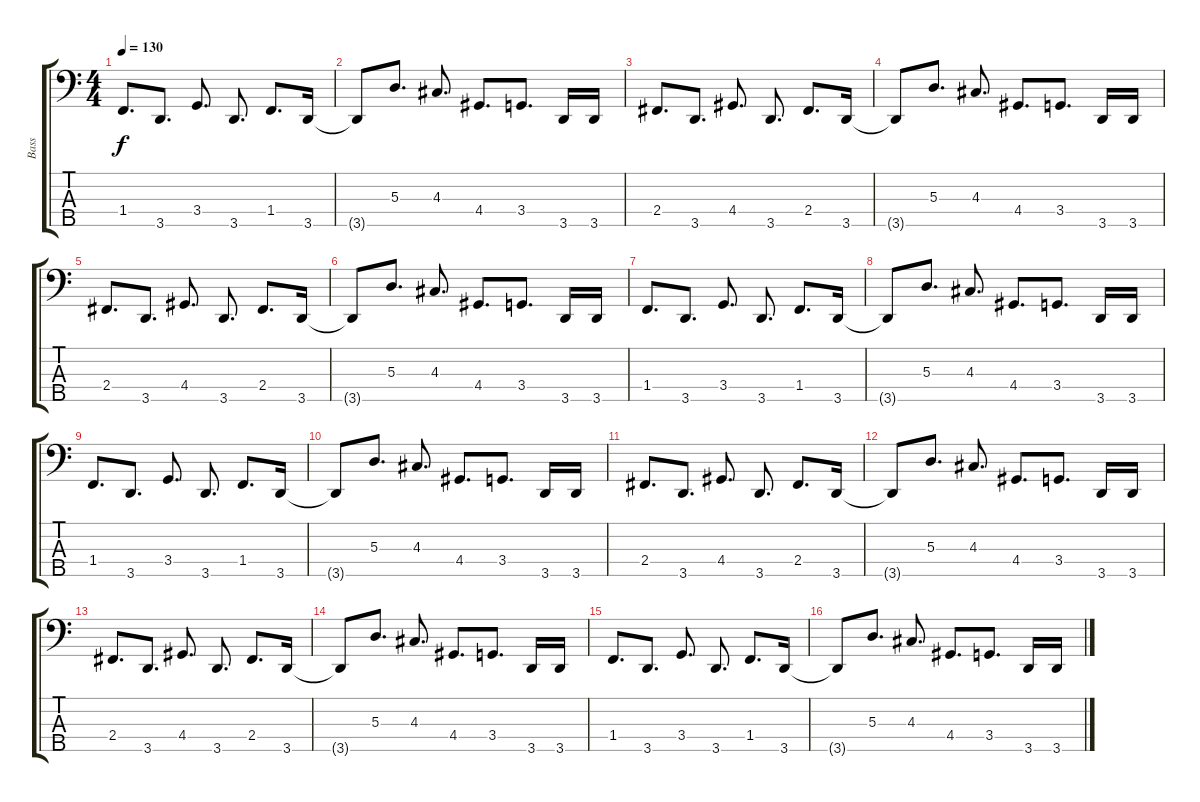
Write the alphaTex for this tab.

\track ("Bass" "Bass") {instrument electricbassfinger}
\staff {score tabs}
\tuning (G2 D2 A1 E1 B0) {hide}
\ts (4 4)
\tempo 130
\clef f4
\ks c
1.4.8{d dy f} 3.5.8{d} 3.4.8{d} 3.5.8{d} 1.4.8{d} 3.5.16 |
3.5{t}.8 5.3.8{d} 4.3.8{d} 4.4.8{d} 3.4.8{d} 3.5.16 3.5.16 |
2.4.8{d} 3.5.8{d} 4.4.8{d} 3.5.8{d} 2.4.8{d} 3.5.16 |
3.5{t}.8 5.3.8{d} 4.3.8{d} 4.4.8{d} 3.4.8{d} 3.5.16 3.5.16 |
2.4.8{d} 3.5.8{d} 4.4.8{d} 3.5.8{d} 2.4.8{d} 3.5.16 |
3.5{t}.8 5.3.8{d} 4.3.8{d} 4.4.8{d} 3.4.8{d} 3.5.16 3.5.16 |
1.4.8{d} 3.5.8{d} 3.4.8{d} 3.5.8{d} 1.4.8{d} 3.5.16 |
3.5{t}.8 5.3.8{d} 4.3.8{d} 4.4.8{d} 3.4.8{d} 3.5.16 3.5.16 |
1.4.8{d} 3.5.8{d} 3.4.8{d} 3.5.8{d} 1.4.8{d} 3.5.16 |
3.5{t}.8 5.3.8{d} 4.3.8{d} 4.4.8{d} 3.4.8{d} 3.5.16 3.5.16 |
2.4.8{d} 3.5.8{d} 4.4.8{d} 3.5.8{d} 2.4.8{d} 3.5.16 |
3.5{t}.8 5.3.8{d} 4.3.8{d} 4.4.8{d} 3.4.8{d} 3.5.16 3.5.16 |
2.4.8{d} 3.5.8{d} 4.4.8{d} 3.5.8{d} 2.4.8{d} 3.5.16 |
3.5{t}.8 5.3.8{d} 4.3.8{d} 4.4.8{d} 3.4.8{d} 3.5.16 3.5.16 |
1.4.8{d} 3.5.8{d} 3.4.8{d} 3.5.8{d} 1.4.8{d} 3.5.16 |
3.5{t}.8 5.3.8{d} 4.3.8{d} 4.4.8{d} 3.4.8{d} 3.5.16 3.5.16
